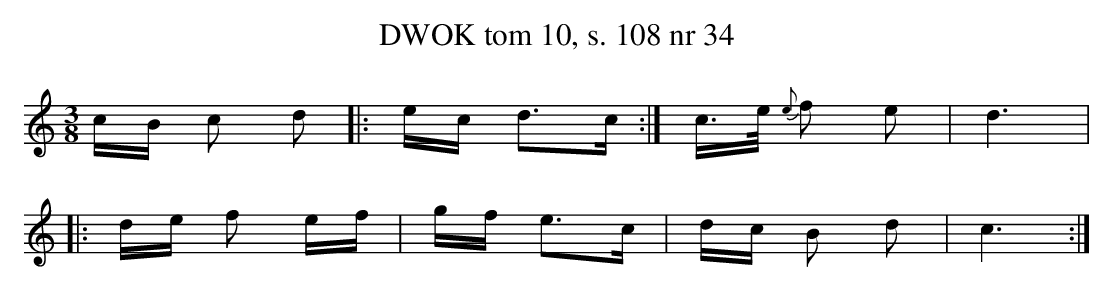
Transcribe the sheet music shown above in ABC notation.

X:1
T:DWOK tom 10, s. 108 nr 34
L:1/16
M:3/8
K:C
cB c2 d2|:ec d3c:|c3/2e/2 {e }f2 e2|d6|
|:de f2 ef|gf e3c|dc B2 d2|c6:|
